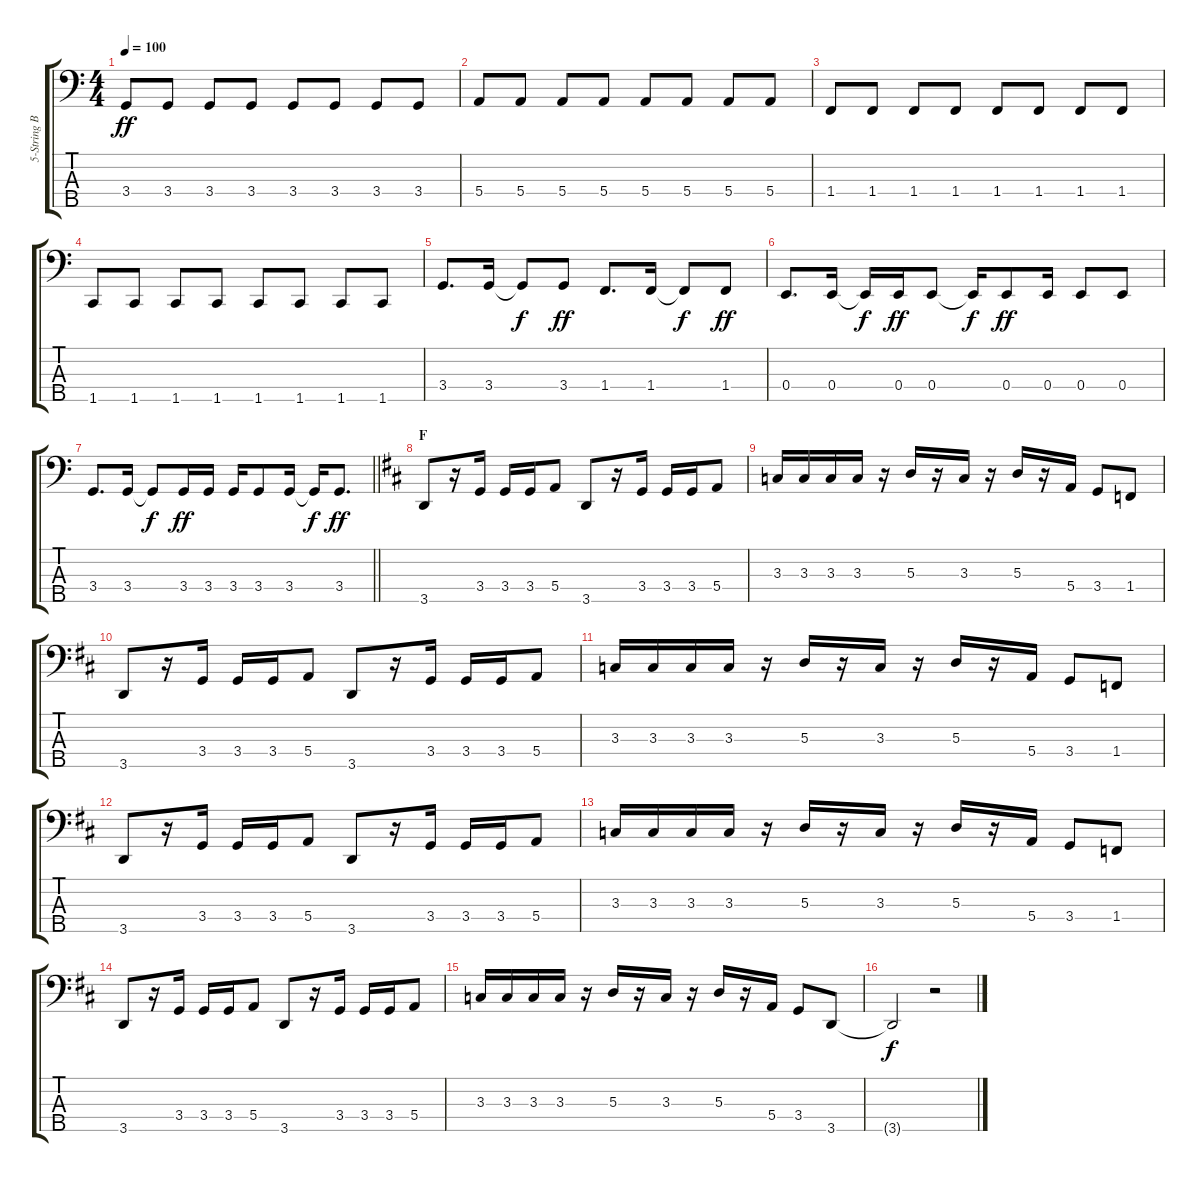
\track ("5-String Bass" "5-String B") {instrument electricbassfinger}
\staff {score tabs}
\tuning (G2 D2 A1 E1 B0) {hide}
\ts (4 4)
\tempo 100
\clef f4
\ks c
3.4.8{dy ff} 3.4.8 3.4.8 3.4.8 3.4.8 3.4.8 3.4.8 3.4.8 |
5.4.8 5.4.8 5.4.8 5.4.8 5.4.8 5.4.8 5.4.8 5.4.8 |
1.4.8 1.4.8 1.4.8 1.4.8 1.4.8 1.4.8 1.4.8 1.4.8 |
1.5.8 1.5.8 1.5.8 1.5.8 1.5.8 1.5.8 1.5.8 1.5.8 |
3.4.8{d} 3.4.16 3.4{t}.8{dy f} 3.4.8{dy ff} 1.4.8{d} 1.4.16 1.4{t}.8{dy f} 1.4.8{dy ff} |
0.4.8{d} 0.4.16 0.4{t}.16{dy f} 0.4.16{dy ff} 0.4.8 0.4{t}.16{dy f} 0.4.8{dy ff} 0.4.16 0.4.8 0.4.8 |
\barLineRight lightlight
3.4.8{d} 3.4.16 3.4{t}.8{dy f} 3.4.16{dy ff} 3.4.16 3.4.16 3.4.8 3.4.16 3.4{t}.16{dy f} 3.4.8{d dy ff} |
\section ("" "F")
\ks d
3.5.8 r.16 3.4.16 3.4.16 3.4.16 5.4.8 3.5.8 r.16 3.4.16 3.4.16 3.4.16 5.4.8 |
3.3.16 3.3.16 3.3.16 3.3.16 r.16 5.3.16 r.16 3.3.16 r.16 5.3.16 r.16 5.4.16 3.4.8 1.4.8 |
3.5.8 r.16 3.4.16 3.4.16 3.4.16 5.4.8 3.5.8 r.16 3.4.16 3.4.16 3.4.16 5.4.8 |
3.3.16 3.3.16 3.3.16 3.3.16 r.16 5.3.16 r.16 3.3.16 r.16 5.3.16 r.16 5.4.16 3.4.8 1.4.8 |
3.5.8 r.16 3.4.16 3.4.16 3.4.16 5.4.8 3.5.8 r.16 3.4.16 3.4.16 3.4.16 5.4.8 |
3.3.16 3.3.16 3.3.16 3.3.16 r.16 5.3.16 r.16 3.3.16 r.16 5.3.16 r.16 5.4.16 3.4.8 1.4.8 |
3.5.8 r.16 3.4.16 3.4.16 3.4.16 5.4.8 3.5.8 r.16 3.4.16 3.4.16 3.4.16 5.4.8 |
3.3.16 3.3.16 3.3.16 3.3.16 r.16 5.3.16 r.16 3.3.16 r.16 5.3.16 r.16 5.4.16 3.4.8 3.5.8 |
3.5{t}.2{dy f} r.2
